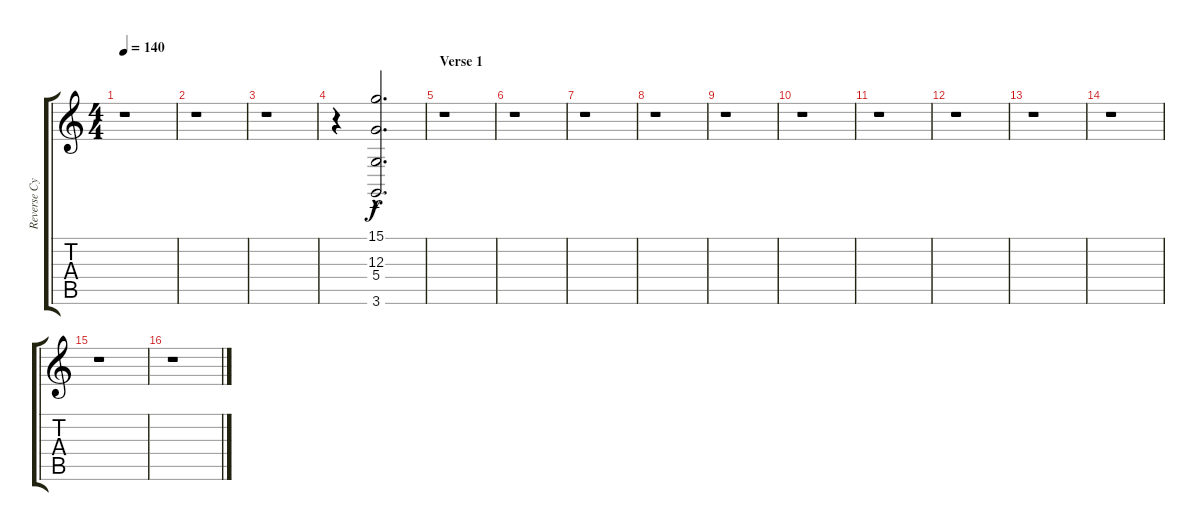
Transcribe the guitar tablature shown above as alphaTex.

\track ("Reverse Cymbal" "Reverse Cy") {instrument reversecymbal}
\staff {score tabs}
\tuning (E4 B3 G3 D3 A2 E2) {hide}
\ts (4 4)
\tempo 140
\clef g2
\ks c
r.1{dy f} |
r.1 |
r.1 |
r.4 (15.1{hac} 12.3{hac} 5.4{hac} 3.6{hac}).2{d} |
\section ("" "Verse 1")
r.1 |
r.1 |
r.1 |
r.1 |
r.1 |
r.1 |
r.1 |
r.1 |
r.1 |
r.1 |
r.1 |
r.1
